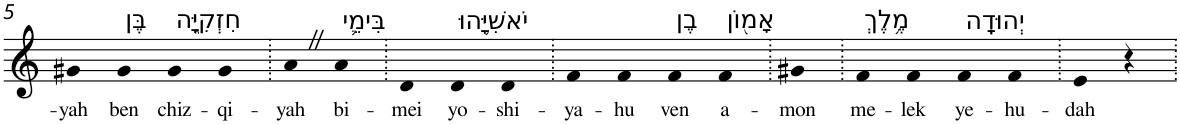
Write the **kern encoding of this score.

**kern	**text
*part1	*part1
*staff1	*staff1
*I"Piano	*
*I'Pno	*
!!LO:PB:g=z
*clefG2	*
*k[]	*
=5	=5
!	!LO:LY:b
4g#X	-yah
!LO:TX:a:t=בֶּן	!
!	!LO:LY:b
4g#	ben
!LO:TX:a:t=חִזְקִיָּ֑ה	!
!	!LO:LY:b
4g#	chiz-
!	!LO:LY:b
4g#	-qi-
=6.	=6.
!	!LO:LY:b
4aZ	-yah
!LO:TX:a:t=בִּימֵ֛י	!
!	!LO:LY:b
4a	bi-
=7.	=7.
!	!LO:LY:b
4d	-mei
!LO:TX:a:t=יֹאשִׁיָּ֥הוּ	!
!	!LO:LY:b
4d	yo-
!	!LO:LY:b
4d	-shi-
=8.	=8.
!	!LO:LY:b
4f	-ya-
!	!LO:LY:b
4f	-hu
!LO:TX:a:t=בֶן	!
!	!LO:LY:b
4f	ven
!LO:TX:a:t=אָמ֖וֹן	!
!	!LO:LY:b
4f	a-
=9.	=9.
!	!LO:LY:b
4g#X	-mon
=10.	=10.
!LO:TX:a:t=מֶ֥לֶךְ	!
!	!LO:LY:b
4f	me-
!	!LO:LY:b
4f	-lek
!LO:TX:a:t=יְהוּדָֽה	!
!	!LO:LY:b
4f	ye-
!	!LO:LY:b
4f	-hu-
=11.	=11.
!	!LO:LY:b
4e	-dah
4r	.
=.	=.
*-	*-
